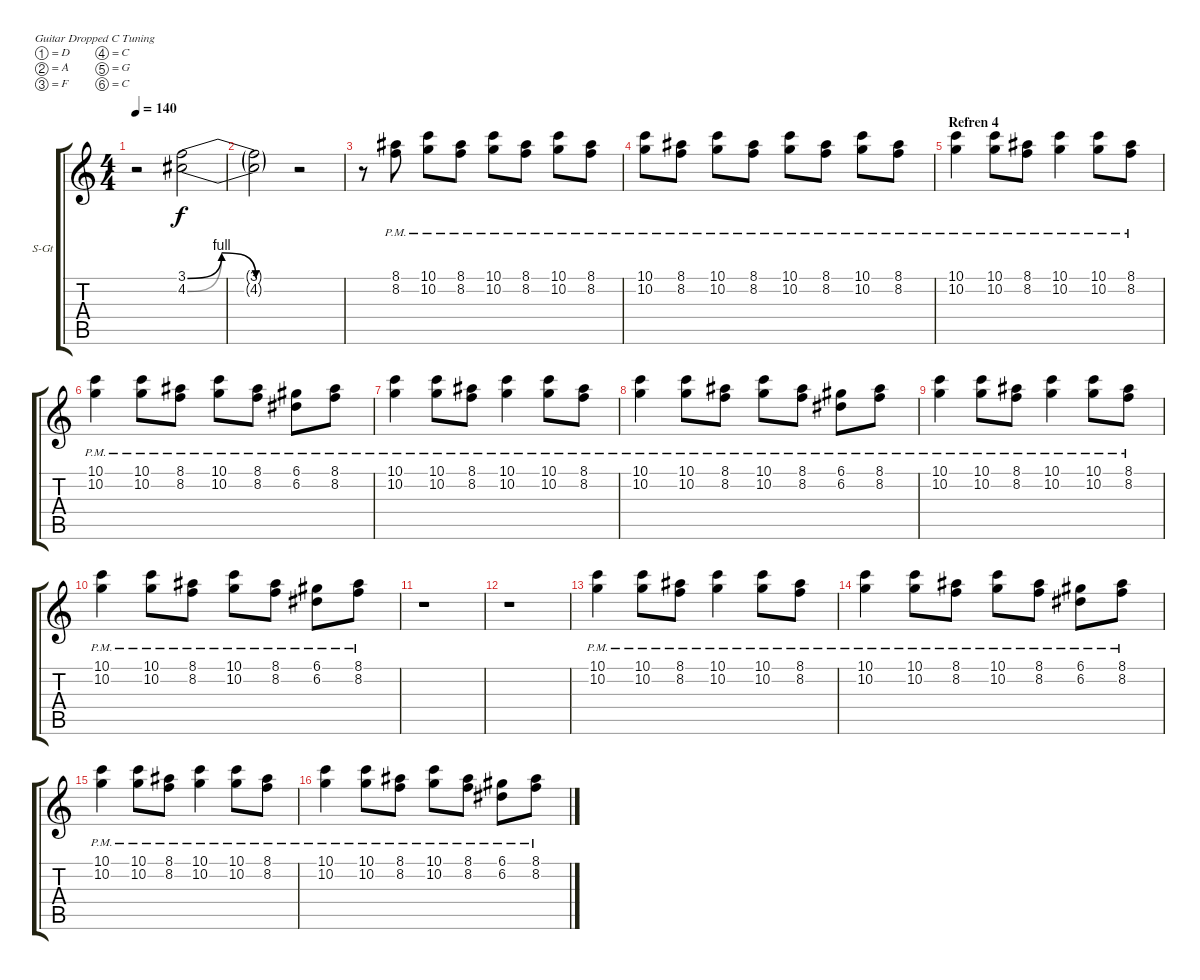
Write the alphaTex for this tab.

\bracketExtendMode groupsimilarinstruments
\firstSystemTrackNameOrientation horizontal
\otherSystemsTrackNameOrientation horizontal
\track ("SFX" "S-Gt") {instrument piccolo}
\staff {score tabs}
\tuning (D4 A3 F3 C3 G2 C2)
\displaytranspose 12
\ts (4 4)
\tempo 140
\clef g2
\ks c
r.2{dy f} (3.1{be (bendrelease 0 0 30 4 30 4 60 0)} 4.2{be (bendrelease 0 0 30 4 30 4 60 0)}).2 |
(3.1{be (hold 0 0 60 0) t} 4.2{be (hold 0 0 60 0) t}).2 r.2 |
r.8 (8.1{pm} 8.2{pm}).8 (10.1{pm} 10.2{pm}).8 (8.1{pm} 8.2{pm}).8 (10.1{pm} 10.2{pm}).8 (8.1{pm} 8.2{pm}).8 (10.1{pm} 10.2{pm}).8 (8.1{pm} 8.2{pm}).8 |
(10.1{pm} 10.2{pm}).8 (8.1{pm} 8.2{pm}).8 (10.1{pm} 10.2{pm}).8 (8.1{pm} 8.2{pm}).8 (10.1{pm} 10.2{pm}).8 (8.1{pm} 8.2{pm}).8 (10.1{pm} 10.2{pm}).8 (8.1{pm} 8.2{pm}).8 |
\section ("" "Refren 4")
(10.1{pm} 10.2{pm}).4 (10.1{pm} 10.2{pm}).8 (8.1{pm} 8.2{pm}).8 (10.1{pm} 10.2{pm}).4 (10.1{pm} 10.2{pm}).8 (8.1{pm} 8.2{pm}).8 |
(10.1{pm} 10.2{pm}).4 (10.1{pm} 10.2{pm}).8 (8.1{pm} 8.2{pm}).8 (10.1{pm} 10.2{pm}).8 (8.1{pm} 8.2{pm}).8 (6.1{pm} 6.2{pm}).8 (8.1{pm} 8.2{pm}).8 |
(10.1{pm} 10.2{pm}).4 (10.1{pm} 10.2{pm}).8 (8.1{pm} 8.2{pm}).8 (10.1{pm} 10.2{pm}).4 (10.1{pm} 10.2{pm}).8 (8.1{pm} 8.2{pm}).8 |
(10.1{pm} 10.2{pm}).4 (10.1{pm} 10.2{pm}).8 (8.1{pm} 8.2{pm}).8 (10.1{pm} 10.2{pm}).8 (8.1{pm} 8.2{pm}).8 (6.1{pm} 6.2{pm}).8 (8.1{pm} 8.2{pm}).8 |
(10.1{pm} 10.2{pm}).4 (10.1{pm} 10.2{pm}).8 (8.1{pm} 8.2{pm}).8 (10.1{pm} 10.2{pm}).4 (10.1{pm} 10.2{pm}).8 (8.1{pm} 8.2{pm}).8 |
(10.1{pm} 10.2{pm}).4 (10.1{pm} 10.2{pm}).8 (8.1{pm} 8.2{pm}).8 (10.1{pm} 10.2{pm}).8 (8.1{pm} 8.2{pm}).8 (6.1{pm} 6.2{pm}).8 (8.1{pm} 8.2{pm}).8 |
r.1 |
r.1 |
(10.1{pm} 10.2{pm}).4 (10.1{pm} 10.2{pm}).8 (8.1{pm} 8.2{pm}).8 (10.1{pm} 10.2{pm}).4 (10.1{pm} 10.2{pm}).8 (8.1{pm} 8.2{pm}).8 |
(10.1{pm} 10.2{pm}).4 (10.1{pm} 10.2{pm}).8 (8.1{pm} 8.2{pm}).8 (10.1{pm} 10.2{pm}).8 (8.1{pm} 8.2{pm}).8 (6.1{pm} 6.2{pm}).8 (8.1{pm} 8.2{pm}).8 |
(10.1{pm} 10.2{pm}).4 (10.1{pm} 10.2{pm}).8 (8.1{pm} 8.2{pm}).8 (10.1{pm} 10.2{pm}).4 (10.1{pm} 10.2{pm}).8 (8.1{pm} 8.2{pm}).8 |
(10.1{pm} 10.2{pm}).4 (10.1{pm} 10.2{pm}).8 (8.1{pm} 8.2{pm}).8 (10.1{pm} 10.2{pm}).8 (8.1{pm} 8.2{pm}).8 (6.1{pm} 6.2{pm}).8 (8.1{pm} 8.2{pm}).8
